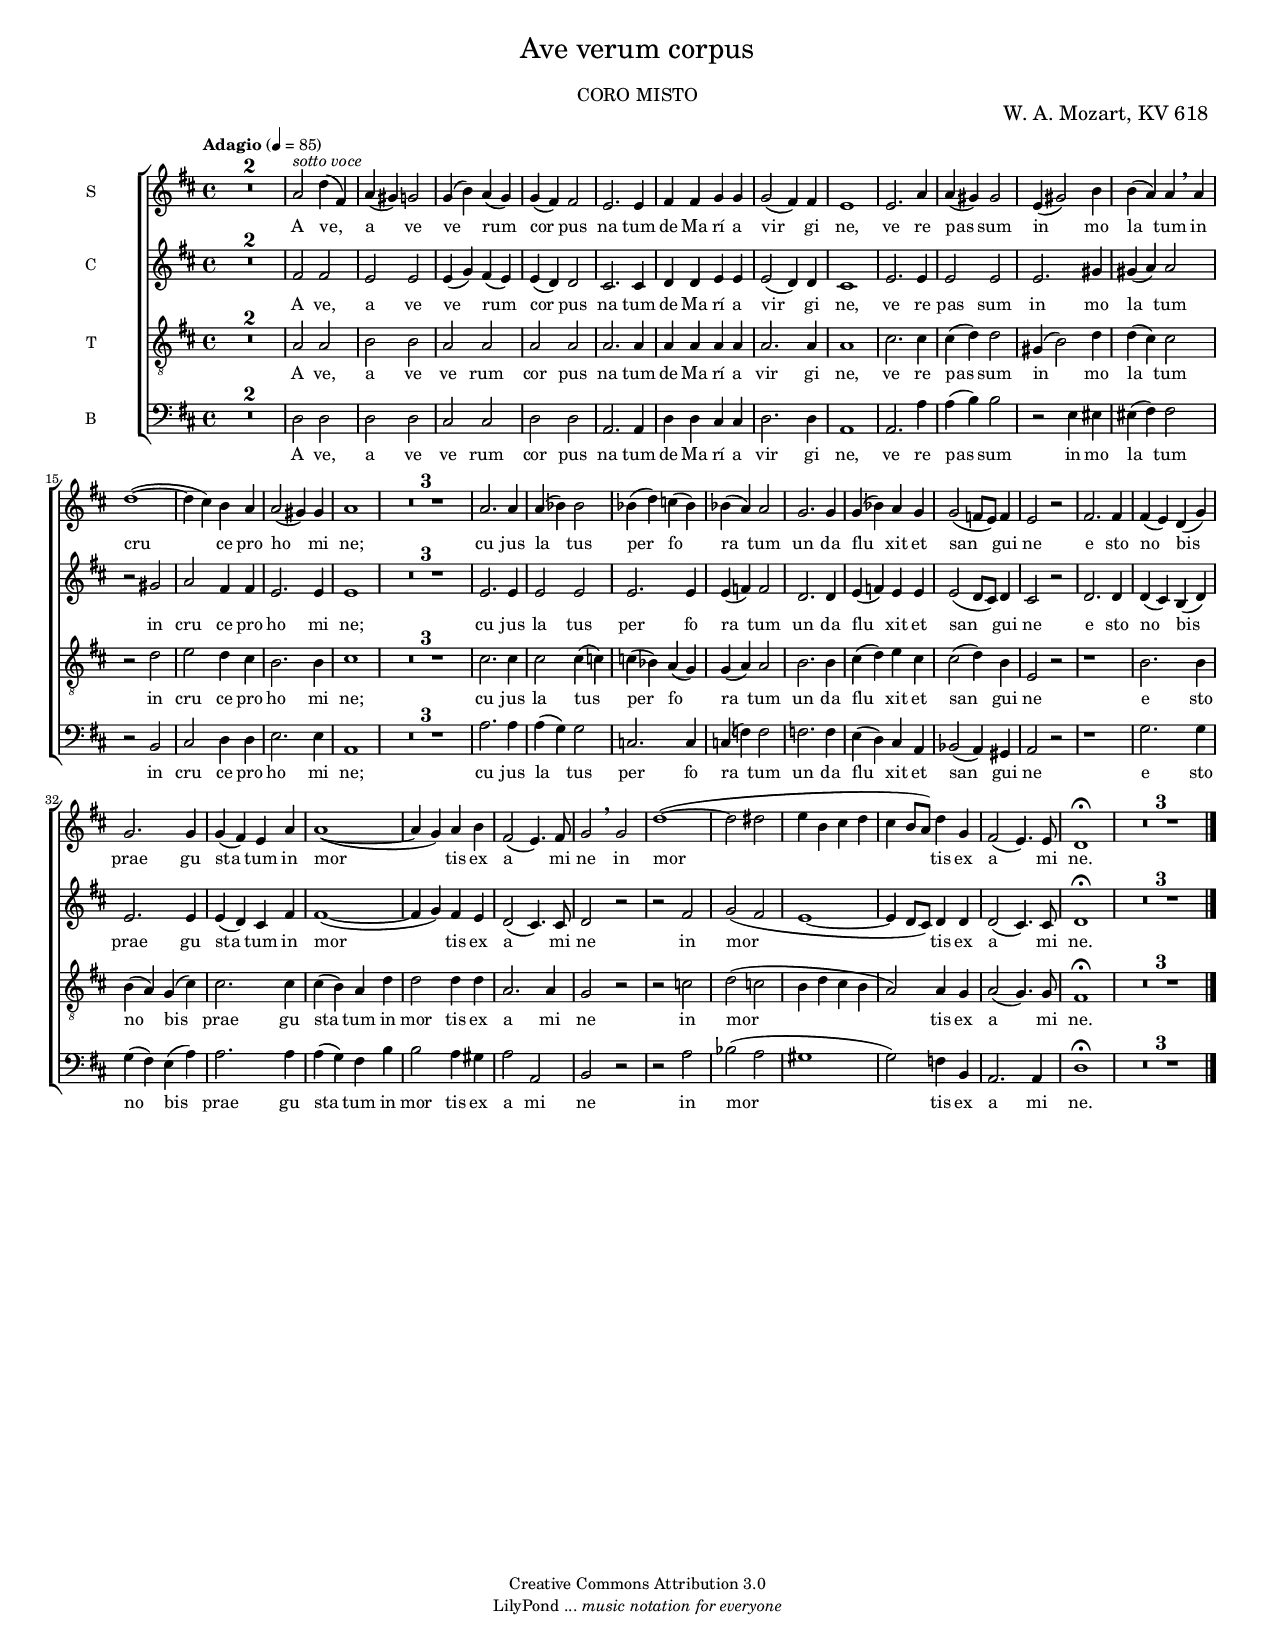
% Created on Mon Aug 29 16:03:40 CST 2011
% by serach.sam@

\version "2.12.3"

#( set-default-paper-size "letter" )
#(set-global-staff-size 14)

global = { \key d \major \time 4/4 \tempo "Adagio" 4 = 85 s1*46 \bar "|." }

\markup {
	\fill-line {
		\center-column { \fontsize #5 "Ave verum corpus" 
			" "
			\fontsize #3 \smallCaps "coro misto"
		}
	}
}

\markup { \hspace #130 \line { \fontsize #2 "W. A. Mozart, KV 618" } }

\header {
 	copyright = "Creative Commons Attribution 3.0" 
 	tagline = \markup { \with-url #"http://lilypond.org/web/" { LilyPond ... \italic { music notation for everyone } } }
 	breakbefore = ##t
}

soprano = \relative c' { 	
	\compressFullBarRests
 % Type notes here 
 	R1*2 |%2
 	a'2^\markup { \italic "sotto voce"} d4( fis,4) | %3
	a4( gis4) g2 | %4
	g4( b4) a4( g4) | %5
	g4( fis4) fis2 | %6
	e2. e4 | %7
	fis4 fis4 g4 g4 | %8
	g2( fis4) fis4 | %9
	e1 | %10
	e2. a4 | %11
	a4( gis4) gis2 | %12
	e4( gis2) b4 | %13
	b4( a4) a4 \breathe a4 | %14
	d1( ~ | %15
	d4 cis4) b4 a4 | %16
	a2( gis4) gis4 | %17
	a1 | %18
	R1*3 | %21
	a2. a4 | %22
	a4( bes4) bes2 | %23
	bes4( d4) c4( bes4) | %24
	bes4( a4) a2 | %25
	g2. g4 | %26
	g4( bes4) a4 g4 | %27
	g2( f8 e8) f4 | %28
	e2 r2 | %29
	fis2. fis4 | %30
	fis4( e4) d4( g4) | %31
	g2. g4 | %32
	g4( fis4) e4 a4 | %33
	a1( ~ | %34
	a4 g4) a4 b4 | %35
	fis2( e4.) fis8 | %36
	g2 \breathe g2 | %37
	d'1( ~ | %38
	d2 dis2 | %39
	e4 b4 cis4 d4 | %40
	cis4 b8 a8) d4 g,4 | %41
	fis2( e4.) e8 | %42
	d1 \fermata | %43
	R1*3 | %46	
}

sopranoletra = \lyricmode {
	A ve, a ve ve rum cor pus na tum de Ma rí a vir gi ne,
	ve re pas sum in mo la tum in cru ce pro ho mi ne;
	cu jus la tus per fo ra tum un da flu xit et san gui ne
	e sto no bis prae gu sta tum in mor tis ex a mi ne in mor tis ex a mi ne.
}

contralto = \relative c' { 	
	\compressFullBarRests
 % Type notes here 
 	R1*2 |%2
 	fis2 fis2 | %3
	e2 e2 | %4
	e4( g4) fis4( e4) | %5
	e4( d4) d2 | %6
	cis2. cis4 | %7
	d4 d4 e4 e4 | %8
	e2( d4) d4 | %9
	cis1 | %10
	e2. e4 | %11
	e2 e2 | %12
	e2. gis4 | %13
	gis4( a4) a2 | %14
	r2 gis2 | %15
	a2 fis4 fis4 | %16
	e2. e4 | %17
	e1 | %18
	R1*3 | %21
	e2. e4 | %22
	e2 e2 | %23
	e2. e4 | %24
	e4( f4) f2 | %25
	d2. d4 | %26
	e4( f4) e4 e4 | %27
	e2( d8 cis8) d4 | %28
	cis2 r2 | %29
	d2. d4 | %30
	d4( cis4) b4( d4) | %31
	e2. e4 | %32
	e4( d4) cis4 fis4 | %33
	fis1( ~ | %34
	fis4 g4) fis4 e4 | %35
	d2( cis4.) cis8 | %36
	d2 r2 | %37
	r2 fis2 | %38
	g2( fis2 | %39
	e1 ~ | %40
	e4 d8 cis8) d4 d4 | %41
	d2( cis4.) cis8 | %42
	d1 \fermata | %43
	R1*3 | %46	
}

tenor = \relative c' { 	
	\compressFullBarRests
 % Type notes here 
 	R1*2 |%2
 	a2 a2 | %3
	b2 b2 | %4
	a2 a2 | %5
	a2 a2 | %6
	a2. a4 | %7
	a4 a4 a4 a4 | %8
	a2. a4 | %9
	a1 | %10
	cis2. cis4 | %11
	cis4( d4) d2 | %12
	gis,4( b2) d4 | %13
	d4( cis4) cis2 | %14
	r2 d2 | %15
	e2 d4 cis4 | %16
	b2. b4 | %17
	cis1 | %18
	R1*3 | %21
	cis2. cis4 | %22
	cis2 cis4( c4) | %23
	c4( bes4) a4( g4) | %24
	g4( a4) a2 | %25
	b2. b4 | %26
	cis4( d4) e4 cis4 | %27
	cis2( d4) b4 | %28
	e,2 r2 | %29
	r1 | %30
	b'2. b4 | %31
	b4( a4) g4( cis4) | %32
	cis2. cis4 | %33
	cis4( b4) a4 d4 | %34
	d2 d4 d4 | %35
	a2. a4 | %36
	g2 r2 | %37
	r2 c2 | %38
	d2( c2 | %39
	b4 d4 cis b4 | %40
	a2) a4 g4 | %41
	a2( g4.) g8 | %42
	fis1 \fermata | %43
	R1*3 | %46	
}

bajo = \relative c' { 	
	\compressFullBarRests
 % Type notes here 
 	R1*2 |%2
 	d,2 d2 | %3
	d2 d2 | %4
	cis2 cis2 | %5
	d2 d2 | %6
	a2. a4 | %7
	d4 d4 cis4 cis4 | %8
	d2. d4 | %9
	a1 | %10
	a2. a'4 | %11
	a4( b4) b2 | %12
	r2 e,4 eis4 | %13
	eis4( fis4) fis2 | %14
	r2 b,2 | %15
	cis2 d4 d4 | %16
	e2. e4 | %17
	a,1 | %18
	R1*3 | %21
	a'2. a4 | %22
	a4( g4) g2 | %23
	c,2. c4 | %24
	c4( f4) f2 | %25
	f2. f4 | %26
	e4( d4) cis4 a4 | %27
	bes2( a4) gis4 | %28
	a2 r2 | %29
	r1 | %30
	g'2. g4 | %31
	g4( fis4) e4( a4) | %32
	a2. a4 | %33
	a4( g4) fis4 b4 | %34
	b2 a4 gis4 | %35
	a2 a,2 | %36
	b2 r2 | %37
	r2 a'2 | %38
	bes2( a2 | %39
	gis1 | %40
	g2) f4 b,4 | %41
	a2. a4 | %42
	d1 \fermata | %43
	R1*3 | %46	
}

\score {
	<<
		\new ChoirStaff = "ChoirStaff_choir" <<
			\new Staff = "soprano" << \set Staff.instrumentName = "S" \set Staff.midiInstrument = "choir aahs" 
				\new Voice = "soprano" << \global \soprano >>
			>>
			\new Lyrics \lyricsto "soprano" \sopranoletra
			
			\new Staff = "contralto" << \set Staff.instrumentName = "C" \set Staff.midiInstrument = "choir aahs" 
				\new Voice = "contralto" << \global \contralto >>
			>>
			\new Lyrics \lyricsto "contralto" \sopranoletra
			
			\new Staff = "tenor" << \set Staff.instrumentName = "T" \set Staff.midiInstrument = "choir aahs" 
				\new Voice = "tenor" << \clef "G_8" \global \tenor >>
			>>
			\new Lyrics \lyricsto "tenor" \sopranoletra
			
			\new Staff = "bajo" << \set Staff.instrumentName = "B" \set Staff.midiInstrument = "choir aahs" 
				\new Voice = "bajo" << \clef bass \global \bajo >>
			>>
			\new Lyrics \lyricsto "bajo" \sopranoletra
		>>
	>>
	
	\midi {
	}

	\layout {
	}
}

\paper {
}